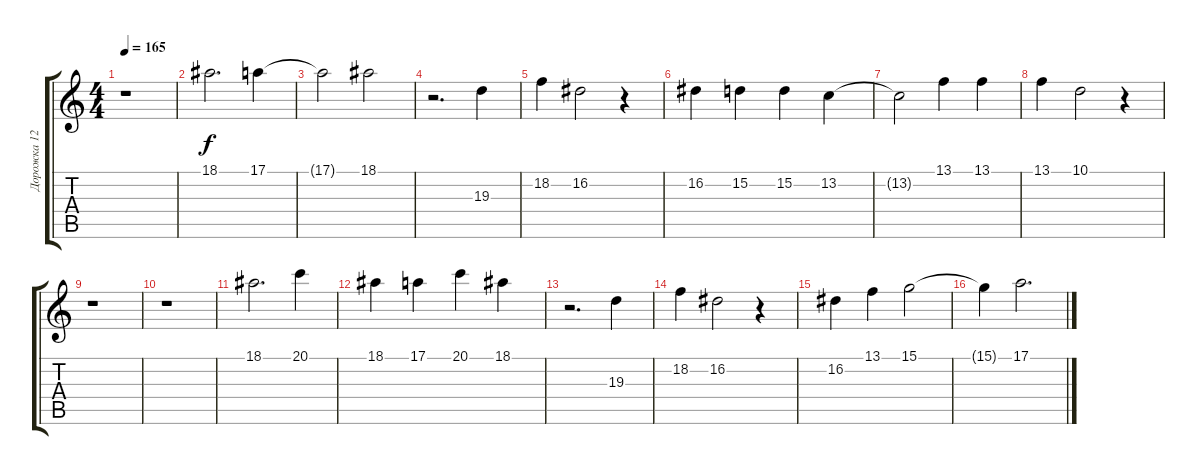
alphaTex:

\track ("Дорожка 12" "Дорожка 12") {instrument fx5brightness}
\staff {score tabs}
\tuning (E4 B3 G3 D3 A2 E2) {hide}
\ts (4 4)
\tempo 165
\clef g2
\ks c
r.1{dy f} |
18.1.2{d} 17.1.4 |
17.1{t}.2 18.1.2 |
r.2{d} 19.3.4 |
18.2.4 16.2.2 r.4 |
16.2.4 15.2.4 15.2.4 13.2.4 |
13.2{t}.2 13.1.4 13.1.4 |
13.1.4 10.1.2 r.4 |
r.1 |
r.1 |
18.1.2{d} 20.1.4 |
18.1.4 17.1.4 20.1.4 18.1.4 |
r.2{d} 19.3.4 |
18.2.4 16.2.2 r.4 |
16.2.4 13.1.4 15.1.2 |
15.1{t}.4 17.1.2{d}
